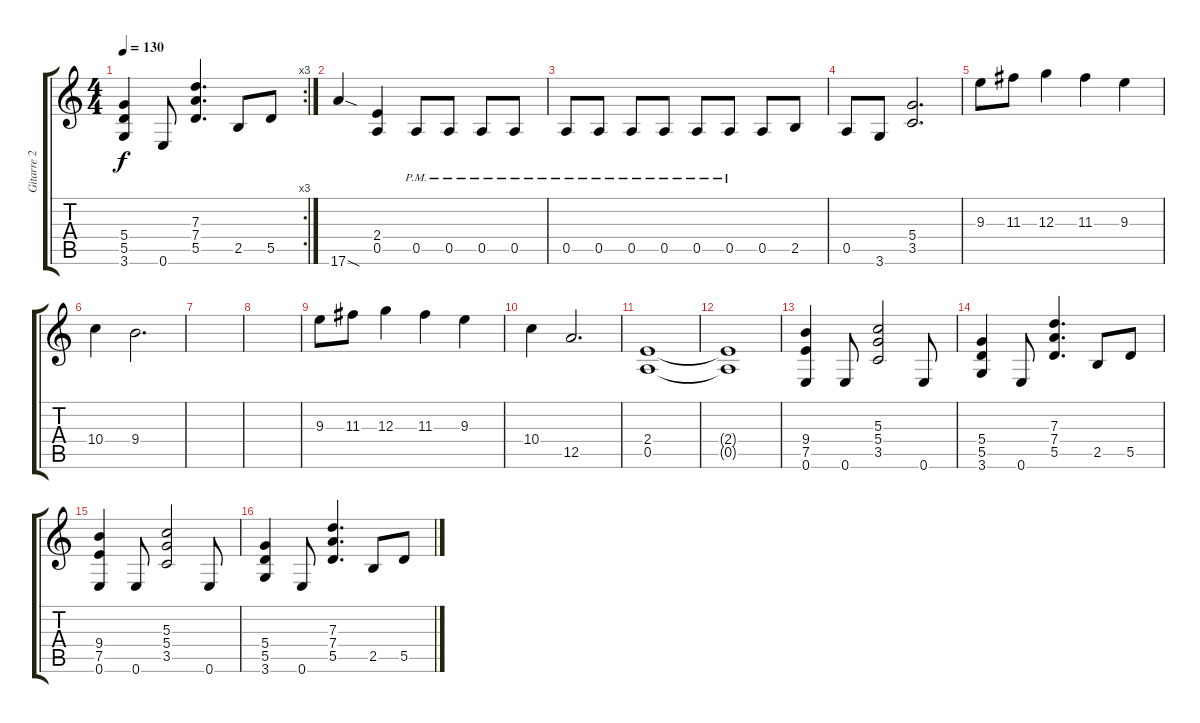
\track ("Gitarre 2 (for thicker sound)" "Gitarre 2 ") {instrument distortionguitar}
\staff {score tabs}
\tuning (E4 B3 G3 D3 A2 E2) {hide}
\rc 3
\ts (4 4)
\tempo 130
\clef g2
\ks c
(5.4 5.5 3.6).4{dy f} 0.6.8 (7.3 7.4 5.5).4{d} 2.5.8 5.5.8 |
17.6{sod}.4 (2.4 0.5).4 0.5{pm}.8 0.5{pm}.8 0.5{pm}.8 0.5{pm}.8 |
0.5{pm}.8 0.5{pm}.8 0.5{pm}.8 0.5{pm}.8 0.5{pm}.8 0.5{pm}.8 0.5.8 2.5.8 |
0.5.8 3.6.8 (5.4 3.5).2{d} |
9.3.8 11.3.8 12.3.4 11.3.4 9.3.4 |
10.4.4 9.4.2{d} |
|
|
9.3.8 11.3.8 12.3.4 11.3.4 9.3.4 |
10.4.4 12.5.2{d} |
(2.4 0.5).1 |
(2.4{t} 0.5{t}).1 |
(9.4 7.5 0.6).4 0.6.8 (5.3 5.4 3.5).2 0.6.8 |
(5.4 5.5 3.6).4 0.6.8 (7.3 7.4 5.5).4{d} 2.5.8 5.5.8 |
(9.4 7.5 0.6).4 0.6.8 (5.3 5.4 3.5).2 0.6.8 |
(5.4 5.5 3.6).4 0.6.8 (7.3 7.4 5.5).4{d} 2.5.8 5.5.8
